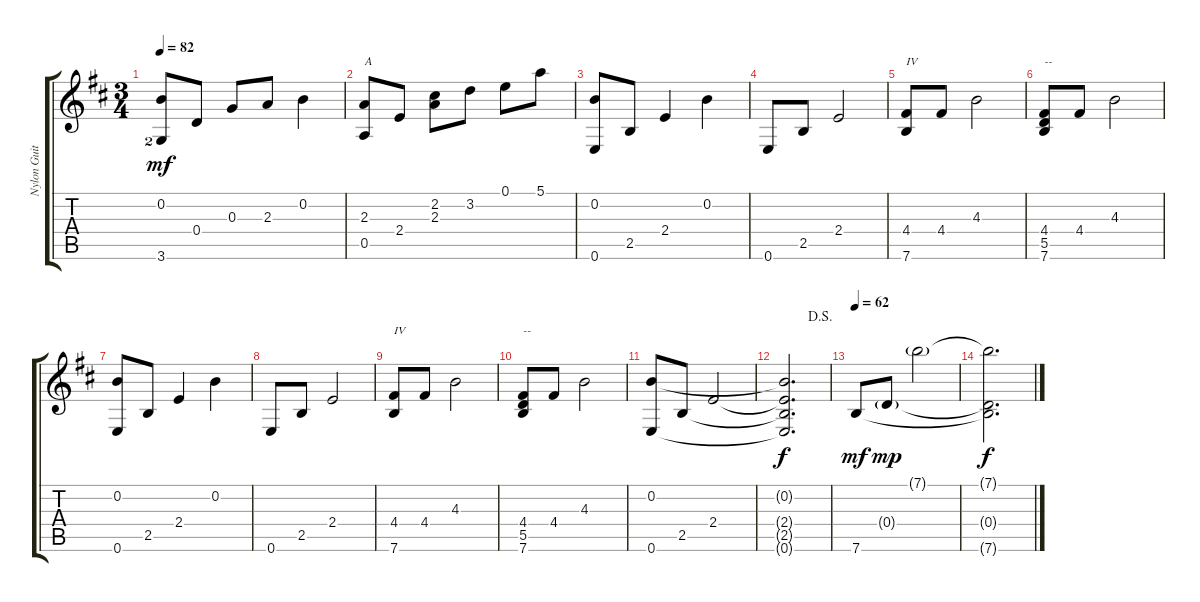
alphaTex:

\track ("Nylon Guitar" "Nylon Guit") {instrument acousticguitarnylon}
\staff {score tabs}
\tuning (E4 B3 G3 D3 A2 E2) {hide}
\ts (3 4)
\tempo 82
\clef g2
\ks d
(0.2 3.6{lf 3}).8{dy mf} 0.4.8 0.3.8 2.3.8 0.2.4 |
(2.3 0.5).8{txt "A"} 2.4.8 (2.2 2.3).8 3.2.8 0.1.8 5.1.8 |
(0.2 0.6).8 2.5.8 2.4.4 0.2.4 |
0.6.8 2.5.8 2.4.2 |
(4.4 7.6).8{txt "IV"} 4.4.8 4.3.2 |
(4.4 5.5 7.6).8{txt "--"} 4.4.8 4.3.2 |
(0.2 0.6).8 2.5.8 2.4.4 0.2.4 |
0.6.8 2.5.8 2.4.2 |
(4.4 7.6).8{txt "IV"} 4.4.8 4.3.2 |
(4.4 5.5 7.6).8{txt "--"} 4.4.8 4.3.2 |
(0.2 0.6).8 2.5.8 2.4.2 |
\jump dalsegno
(0.2{t} 2.4{t} 2.5{t} 0.6{t}).2{d dy f} |
\tempo 62
7.6.8{dy mf} 0.4{g}.8{dy mp} 7.1{g}.2 |
(7.1{t} 0.4{t} 7.6{t}).2{d dy f}
